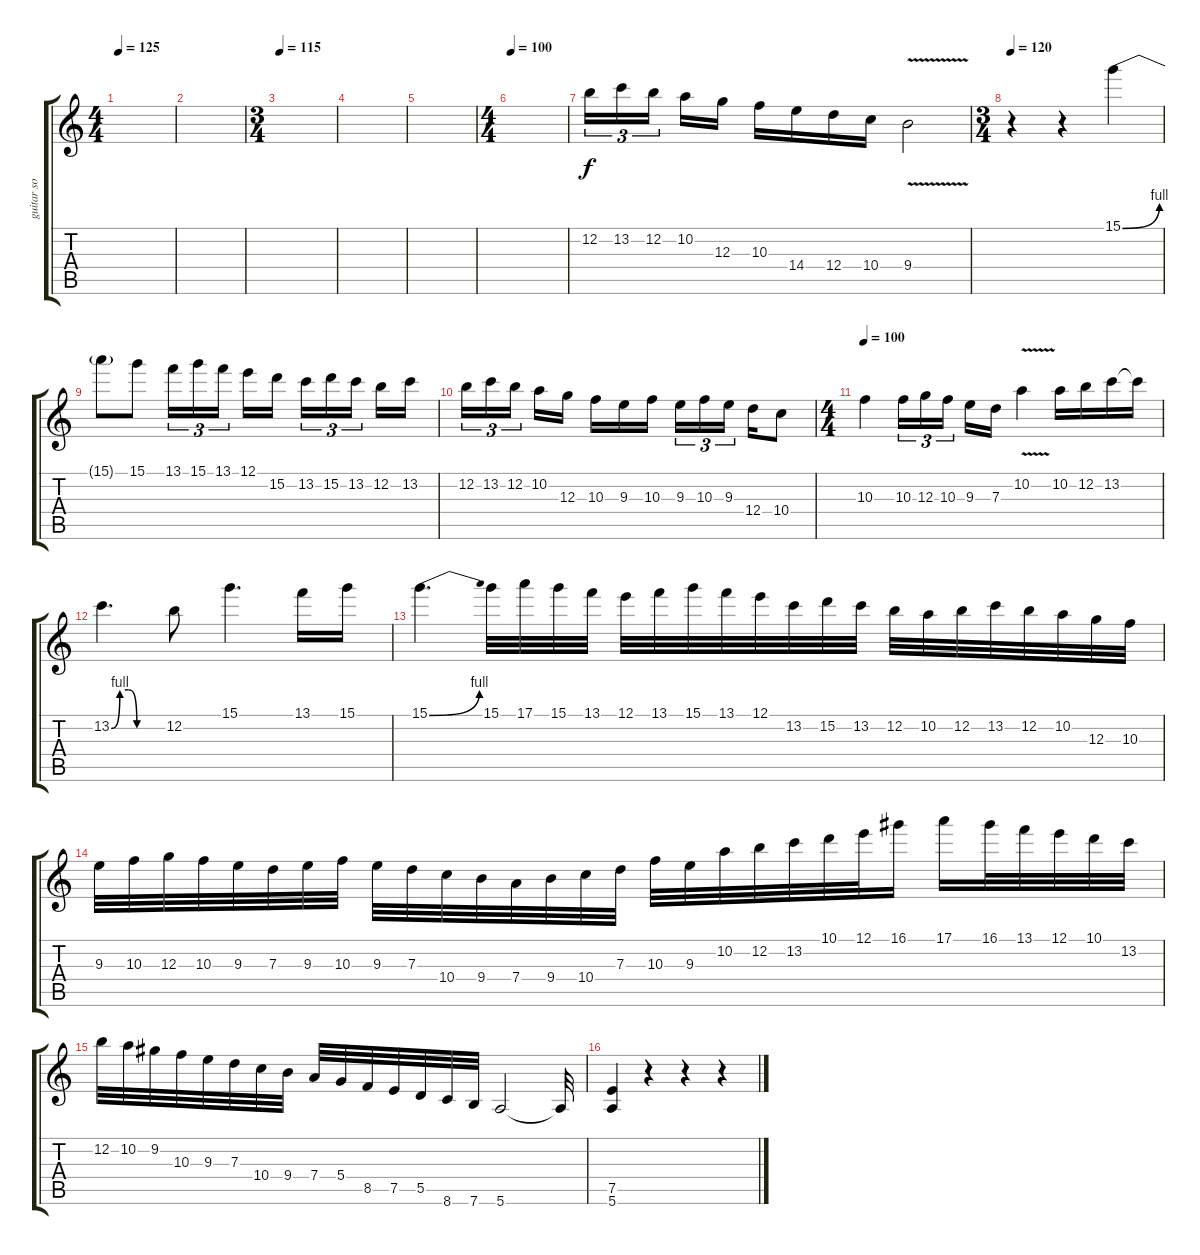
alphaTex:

\track (" guitar solo" " guitar so") {instrument overdrivenguitar}
\staff {score tabs}
\tuning (E4 B3 G3 D3 A2 E2) {hide}
\ts (4 4)
\tempo 125
\clef g2
\ks c
|
|
\ts (3 4)
\tempo 115
|
|
|
\ts (4 4)
\tempo 100
|
12.2.16{tu (3 2)} 13.2.16{tu (3 2)} 12.2.16{tu (3 2) beam splitsecondary} 10.2.16 12.3.16 10.3.16 14.4.16 12.4.16 10.4.16 9.4{v}.2 |
\ts (3 4)
\tempo 115
\tempo 120
r.4 r.4 15.1{be (bend 0 0 60 4)}.4 |
15.1{t}.8 15.1.8 13.1.16{tu (3 2)} 15.1.16{tu (3 2)} 13.1.16{tu (3 2) beam splitsecondary} 12.1.16 15.2.16 13.2.16{tu (3 2)} 15.2.16{tu (3 2)} 13.2.16{tu (3 2) beam splitsecondary} 12.2.16 13.2.16 |
12.2.16{tu (3 2)} 13.2.16{tu (3 2)} 12.2.16{tu (3 2) beam splitsecondary} 10.2.16 12.3.16 10.3.16 9.3.16 10.3.16{beam splitsecondary} 9.3.16{tu (3 2)} 10.3.16{tu (3 2)} 9.3.16{tu (3 2) beam splitsecondary} 12.4.16 10.4.8 |
\ts (4 4)
\tempo 100
10.3.4 10.3.16{tu (3 2)} 12.3.16{tu (3 2)} 10.3.16{tu (3 2) beam splitsecondary} 9.3.16 7.3.16 10.2{v}.4 10.2.16 12.2.16 13.2.16 13.2{t}.16 |
13.2{be (custom 0 0 10 4 20 4 30 0 60 0)}.4{d} 12.2.8 15.1.4{d} 13.1.16 15.1.16 |
15.1{be (bend 0 0 60 4)}.4{d} 15.1.32 17.1.32 15.1.32 13.1.32 12.1.32 13.1.32 15.1.32 13.1.32 12.1.32 13.2.32 15.2.32 13.2.32 12.2.32 10.2.32 12.2.32 13.2.32 12.2.32 10.2.32 12.3.32 10.3.32 |
9.3.32 10.3.32 12.3.32 10.3.32 9.3.32 7.3.32 9.3.32 10.3.32 9.3.32 7.3.32 10.4.32 9.4.32 7.4.32 9.4.32 10.4.32 7.3.32 10.3.32 9.3.32 10.2.32 12.2.32 13.2.32 10.1.32 12.1.32 16.1.16 17.1.16 16.1.32 13.1.32 12.1.32 10.1.32 13.2.32 |
12.2.32 10.2.32 9.2.32 10.3.32 9.3.32 7.3.32 10.4.32 9.4.32 7.4.32 5.4.32 8.5.32 7.5.32 5.5.32 8.6.32 7.6.32 5.6.2 5.6{t}.32 |
(7.5 5.6).4 r.4 r.4 r.4
